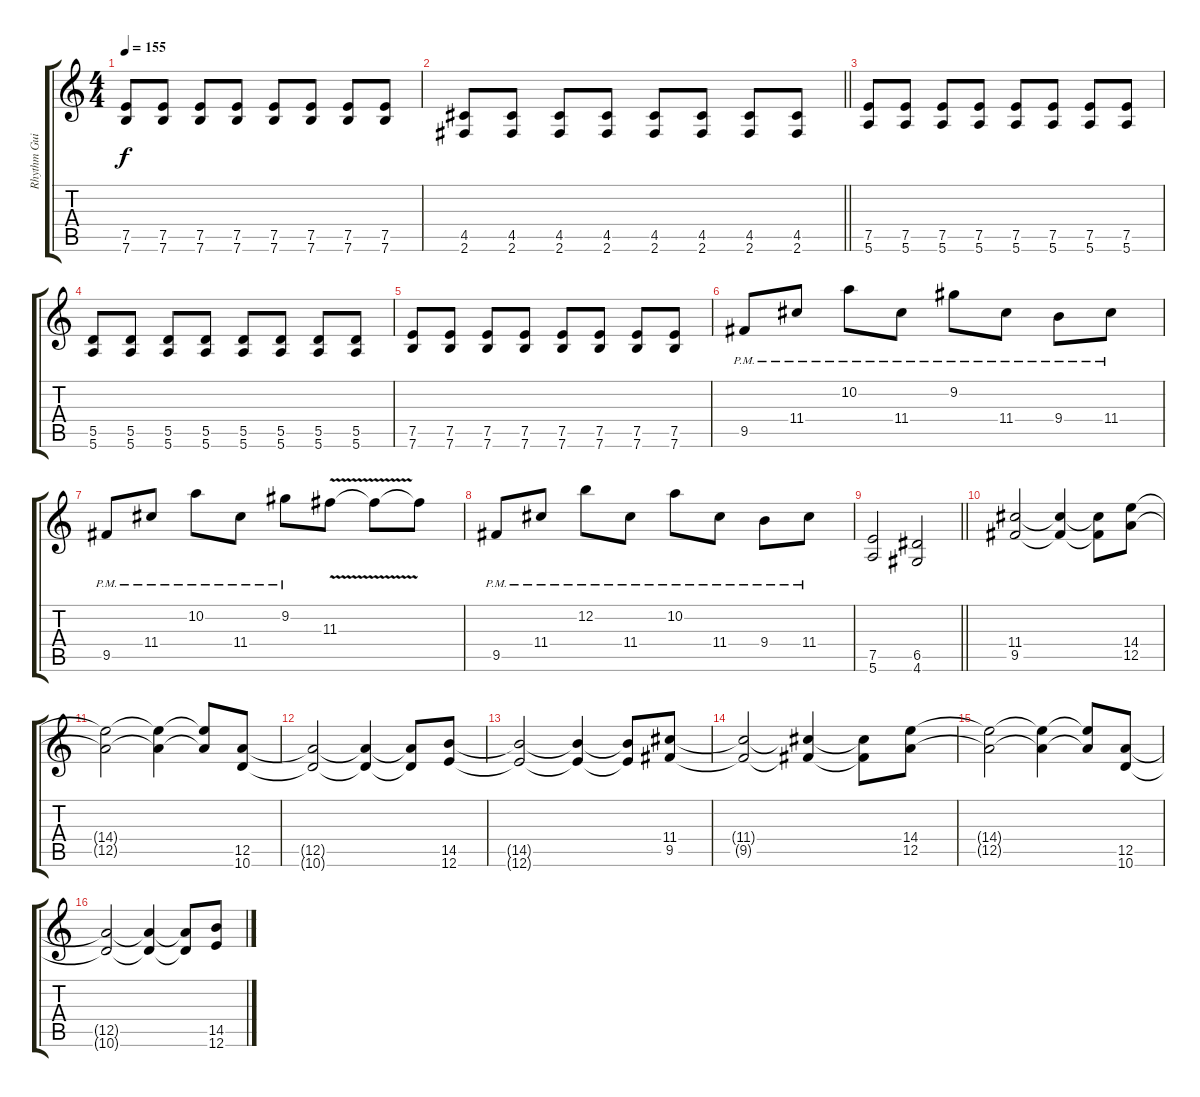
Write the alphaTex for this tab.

\track ("Rhythm Guitar" "Rhythm Gui") {instrument distortionguitar}
\staff {score tabs}
\tuning (E4 B3 G3 D3 A2 E2) {hide}
\ts (4 4)
\tempo 155
\clef g2
\ks c
(7.5 7.6).8{dy f} (7.5 7.6).8 (7.5 7.6).8 (7.5 7.6).8 (7.5 7.6).8 (7.5 7.6).8 (7.5 7.6).8 (7.5 7.6).8 |
\barLineRight lightlight
(4.5 2.6).8 (4.5 2.6).8 (4.5 2.6).8 (4.5 2.6).8 (4.5 2.6).8 (4.5 2.6).8 (4.5 2.6).8 (4.5 2.6).8 |
(7.5 5.6).8 (7.5 5.6).8 (7.5 5.6).8 (7.5 5.6).8 (7.5 5.6).8 (7.5 5.6).8 (7.5 5.6).8 (7.5 5.6).8 |
(5.5 5.6).8 (5.5 5.6).8 (5.5 5.6).8 (5.5 5.6).8 (5.5 5.6).8 (5.5 5.6).8 (5.5 5.6).8 (5.5 5.6).8 |
(7.5 7.6).8 (7.5 7.6).8 (7.5 7.6).8 (7.5 7.6).8 (7.5 7.6).8 (7.5 7.6).8 (7.5 7.6).8 (7.5 7.6).8 |
9.5{pm}.8 11.4{pm}.8 10.2{pm}.8 11.4{pm}.8 9.2{pm}.8 11.4{pm}.8 9.4{pm}.8 11.4{pm}.8 |
9.5{pm}.8 11.4{pm}.8 10.2{pm}.8 11.4{pm}.8 9.2{pm}.8 11.3{v}.8 11.3{t}.8 11.3{t}.8 |
9.5{pm}.8 11.4{pm}.8 12.2{pm}.8 11.4{pm}.8 10.2{pm}.8 11.4{pm}.8 9.4{pm}.8 11.4{pm}.8 |
\barLineRight lightlight
(7.5 5.6).2 (6.5 4.6).2 |
\section ("" "")
(11.4 9.5).2 (11.4{t} 9.5{t}).4 (11.4{t} 9.5{t}).8 (14.4 12.5).8 |
(14.4{t} 12.5{t}).2 (14.4{t} 12.5{t}).4 (14.4{t} 12.5{t}).8 (12.5 10.6).8 |
(12.5{t} 10.6{t}).2 (12.5{t} 10.6{t}).4 (12.5{t} 10.6{t}).8 (14.5 12.6).8 |
(14.5{t} 12.6{t}).2 (14.5{t} 12.6{t}).4 (14.5{t} 12.6{t}).8 (11.4 9.5).8 |
(11.4{t} 9.5{t}).2 (11.4{t} 9.5{t}).4 (11.4{t} 9.5{t}).8 (14.4 12.5).8 |
(14.4{t} 12.5{t}).2 (14.4{t} 12.5{t}).4 (14.4{t} 12.5{t}).8 (12.5 10.6).8 |
(12.5{t} 10.6{t}).2 (12.5{t} 10.6{t}).4 (12.5{t} 10.6{t}).8 (14.5 12.6).8
